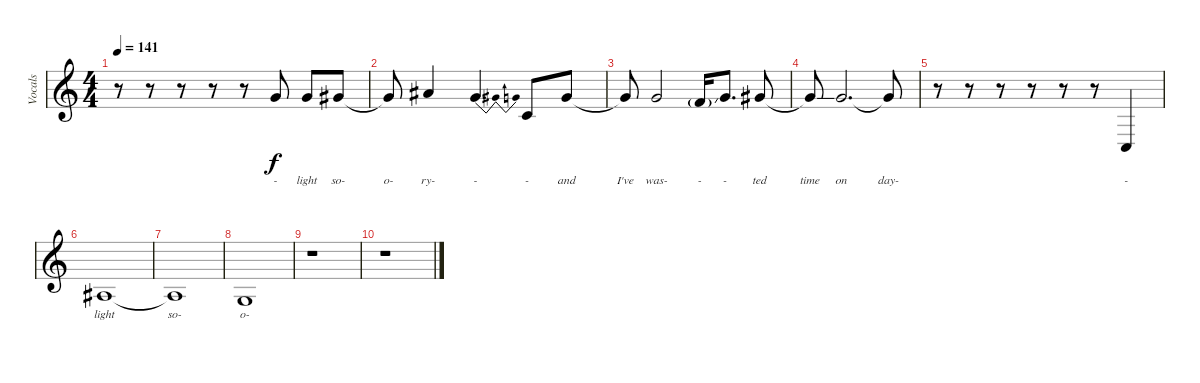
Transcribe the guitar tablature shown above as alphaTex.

\track ("Vocals" "Vocals") {instrument trombone}
\staff {score}
\tuning (E4 C4 G3 C3 G2 C2) {hide}
\ts (4 4)
\tempo 141
\clef g2
\ks c
r.8{dy f} r.8 r.8 r.8 r.8 12.3.8{lyrics (0 "-") lyrics (1 "") lyrics (2 "") lyrics (3 "") lyrics (4 "")} 12.3.8{lyrics (0 "light") lyrics (1 "") lyrics (2 "") lyrics (3 "") lyrics (4 "")} 13.3.8{lyrics (0 "so-") lyrics (1 "") lyrics (2 "") lyrics (3 "") lyrics (4 "")} |
13.3{t}.8{lyrics (0 "o-") lyrics (1 "") lyrics (2 "") lyrics (3 "") lyrics (4 "")} 15.3.4{lyrics (0 "ry-") lyrics (1 "") lyrics (2 "") lyrics (3 "") lyrics (4 "")} 12.3{be (bendrelease 0 0 30 2 30 2 60 1)}.4{d lyrics (0 "-") lyrics (1 "") lyrics (2 "") lyrics (3 "") lyrics (4 "")} 5.3.8{lyrics (0 "-") lyrics (1 "") lyrics (2 "") lyrics (3 "") lyrics (4 "")} 13.3.8{lyrics (0 "and") lyrics (1 "") lyrics (2 "") lyrics (3 "") lyrics (4 "")} |
13.3{t}.8{lyrics (0 "I've") lyrics (1 "") lyrics (2 "") lyrics (3 "") lyrics (4 "")} 12.3.2{lyrics (0 "was-") lyrics (1 "") lyrics (2 "") lyrics (3 "") lyrics (4 "")} 10.3{ss g}.16{lyrics (0 "-") lyrics (1 "") lyrics (2 "") lyrics (3 "") lyrics (4 "")} 12.3.8{d lyrics (0 "-") lyrics (1 "") lyrics (2 "") lyrics (3 "") lyrics (4 "")} 13.3.8{lyrics (0 "ted") lyrics (1 "") lyrics (2 "") lyrics (3 "") lyrics (4 "")} |
13.3{ss t}.8{lyrics (0 "time") lyrics (1 "") lyrics (2 "") lyrics (3 "") lyrics (4 "")} 12.3.2{d lyrics (0 "on") lyrics (1 "") lyrics (2 "") lyrics (3 "") lyrics (4 "")} 12.3{t}.8{lyrics (0 "day-") lyrics (1 "") lyrics (2 "") lyrics (3 "") lyrics (4 "")} |
r.8 r.8 r.8 r.8 r.8 r.8 0.4.4{lyrics (0 "-") lyrics (1 "") lyrics (2 "") lyrics (3 "") lyrics (4 "")} |
10.4.1{lyrics (0 "light") lyrics (1 "") lyrics (2 "") lyrics (3 "") lyrics (4 "")} |
10.4{t}.1{lyrics (0 "so-") lyrics (1 "") lyrics (2 "") lyrics (3 "") lyrics (4 "")} |
7.4.1{lyrics (0 "o-") lyrics (1 "") lyrics (2 "") lyrics (3 "") lyrics (4 "")} |
r.1 |
r.1
